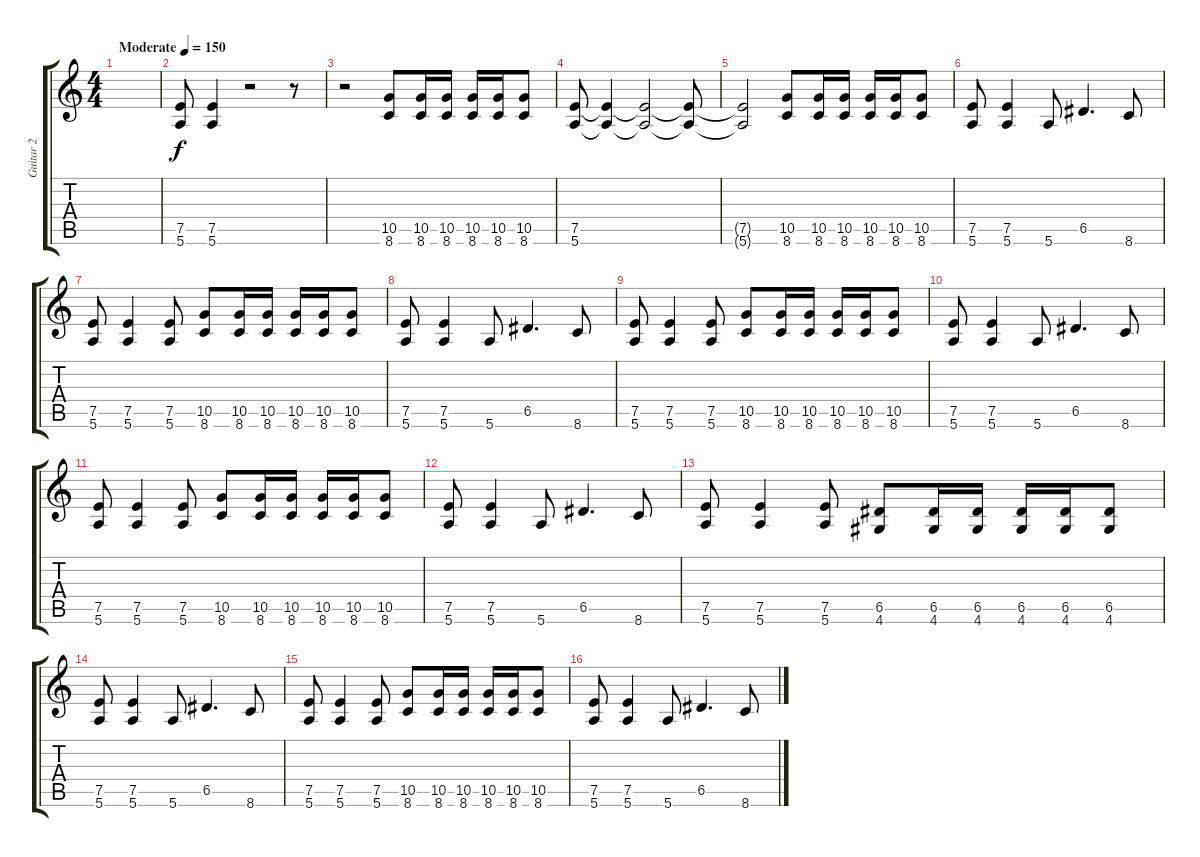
\track ("Guitar 2" "Guitar 2") {instrument distortionguitar}
\staff {score tabs}
\tuning (E4 B3 G3 D3 A2 E2) {hide}
\ts (4 4)
\tempo (150 "Moderate")
\clef g2
\ks c
|
(7.5 5.6).8 (7.5 5.6).4 r.2 r.8 |
r.2 (10.5 8.6).8 (10.5 8.6).16 (10.5 8.6).16 (10.5 8.6).16 (10.5 8.6).16 (10.5 8.6).8 |
(7.5 5.6).8 (7.5{t} 5.6{t}).4 (7.5{t} 5.6{t}).2 (7.5{t} 5.6{t}).8 |
(7.5{t} 5.6{t}).2 (10.5 8.6).8 (10.5 8.6).16 (10.5 8.6).16 (10.5 8.6).16 (10.5 8.6).16 (10.5 8.6).8 |
(7.5 5.6).8 (7.5 5.6).4 5.6.8 6.5.4{d} 8.6.8 |
(7.5 5.6).8 (7.5 5.6).4 (7.5 5.6).8 (10.5 8.6).8 (10.5 8.6).16 (10.5 8.6).16 (10.5 8.6).16 (10.5 8.6).16 (10.5 8.6).8 |
(7.5 5.6).8 (7.5 5.6).4 5.6.8 6.5.4{d} 8.6.8 |
(7.5 5.6).8 (7.5 5.6).4 (7.5 5.6).8 (10.5 8.6).8 (10.5 8.6).16 (10.5 8.6).16 (10.5 8.6).16 (10.5 8.6).16 (10.5 8.6).8 |
(7.5 5.6).8 (7.5 5.6).4 5.6.8 6.5.4{d} 8.6.8 |
(7.5 5.6).8 (7.5 5.6).4 (7.5 5.6).8 (10.5 8.6).8 (10.5 8.6).16 (10.5 8.6).16 (10.5 8.6).16 (10.5 8.6).16 (10.5 8.6).8 |
(7.5 5.6).8 (7.5 5.6).4 5.6.8 6.5.4{d} 8.6.8 |
(7.5 5.6).8 (7.5 5.6).4 (7.5 5.6).8 (6.5 4.6).8 (6.5 4.6).16 (6.5 4.6).16 (6.5 4.6).16 (6.5 4.6).16 (6.5 4.6).8 |
(7.5 5.6).8 (7.5 5.6).4 5.6.8 6.5.4{d} 8.6.8 |
(7.5 5.6).8 (7.5 5.6).4 (7.5 5.6).8 (10.5 8.6).8 (10.5 8.6).16 (10.5 8.6).16 (10.5 8.6).16 (10.5 8.6).16 (10.5 8.6).8 |
(7.5 5.6).8 (7.5 5.6).4 5.6.8 6.5.4{d} 8.6.8
